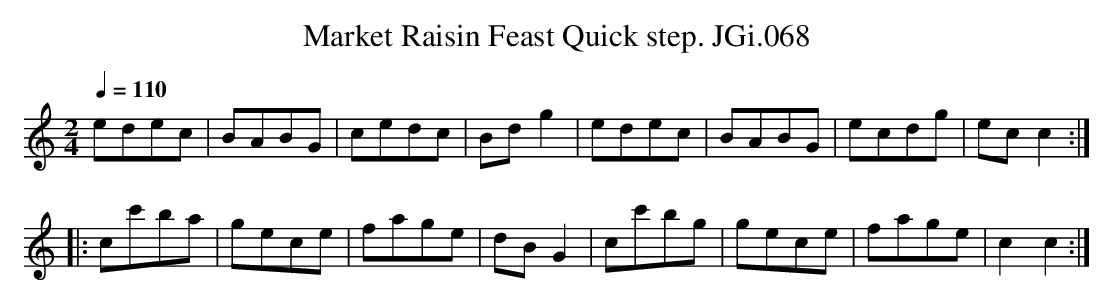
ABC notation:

X:1
T:Market Raisin Feast Quick step. JGi.068
M:2/4
L:1/8
Q:1/4=110
K:C
edec|BABG|cedc|Bdg2|edec|BABG|ecdg|ecc2:|
|:cc'ba|gece|fage|dBG2|cc'bg|gece|fage|c2c2:|
